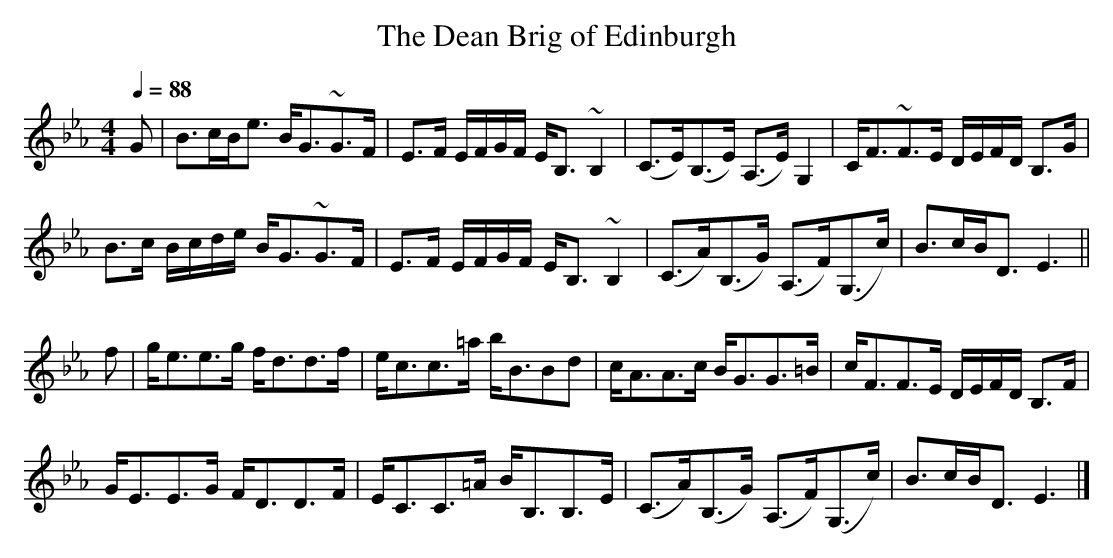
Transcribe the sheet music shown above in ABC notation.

X:1
T:The Dean Brig of Edinburgh
M:4/4
L:1/8
Q:1/4=88
K:Eb
G|B>cB<e       B<G~G>F|E>F E/F/G/F/ E<B, ~B,2|(C>E)(B,>E) (A,>E) G,2  |C<F~F>E D/E/F/D/ B,>G|
  B>c B/c/d/e/ B<G~G>F|E>F E/F/G/F/ E<B, ~B,2|(C>A)(B,>G) (A,>F)(G,>c)|B>cB<D  E3          ||
f|g<ee>g       f<dd>f |e<cc>=a      b<BBd    | c<AA>c      B<GG>=B    |c<FF>E  D/E/F/D/ B,>F|
  G<EE>G       F<DD>F |E<CC>=A      B<B,B,>E |(C>A)(B,>G) (A,>F)(G,>c)|B>cB<D  E3          |]
